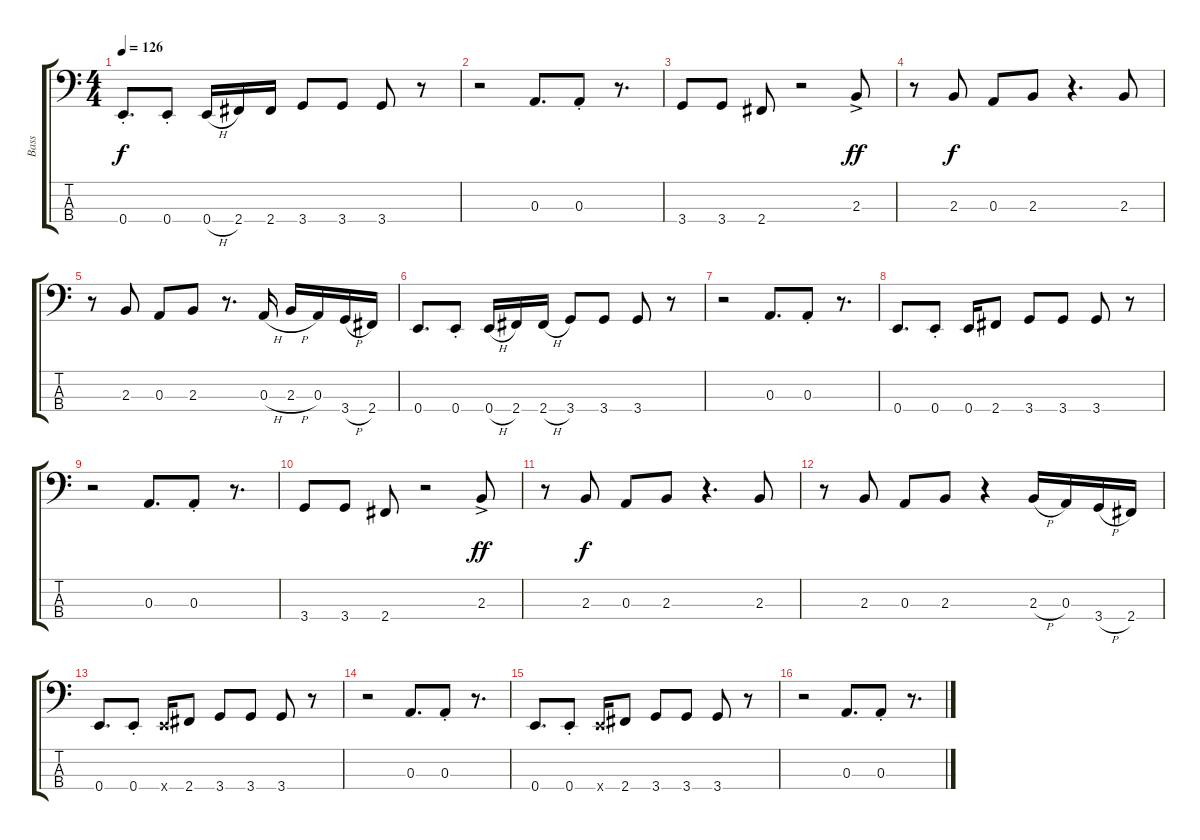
\track ("Bass" "Bass") {instrument slapbass1}
\staff {score tabs}
\tuning (G2 D2 A1 E1) {hide}
\ts (4 4)
\tempo 126
\clef f4
\ks c
0.4{st}.8{d dy f} 0.4{st}.8 0.4{h}.16 2.4.16 2.4.16 3.4.8 3.4.8 3.4.8 r.8 |
r.2 0.3.8{d} 0.3{st}.8 r.8{d} |
3.4.8 3.4.8 2.4.8 r.2 2.3{ac}.8{dy ff} |
r.8 2.3.8{dy f} 0.3.8 2.3.8 r.4{d} 2.3.8 |
r.8 2.3.8 0.3.8 2.3.8 r.8{d} 0.3{h}.16 2.3{h}.16 0.3.16 3.4{h}.16 2.4.16 |
0.4.8{d} 0.4{st}.8 0.4{h}.16 2.4.16 2.4{h}.16 3.4.8 3.4.8 3.4.8 r.8 |
r.2 0.3.8{d} 0.3{st}.8 r.8{d} |
0.4.8{d} 0.4{st}.8 0.4.16 2.4.8 3.4.8 3.4.8 3.4.8 r.8 |
r.2 0.3.8{d} 0.3{st}.8 r.8{d} |
3.4.8 3.4.8 2.4.8 r.2 2.3{ac}.8{dy ff} |
r.8 2.3.8{dy f} 0.3.8 2.3.8 r.4{d} 2.3.8 |
r.8 2.3.8 0.3.8 2.3.8 r.4 2.3{h}.16 0.3.16 3.4{h}.16 2.4.16 |
0.4.8{d} 0.4{st}.8 0.4{x}.16 2.4.8 3.4.8 3.4.8 3.4.8 r.8 |
r.2 0.3.8{d} 0.3{st}.8 r.8{d} |
0.4.8{d} 0.4{st}.8 0.4{x}.16 2.4.8 3.4.8 3.4.8 3.4.8 r.8 |
r.2 0.3.8{d} 0.3{st}.8 r.8{d}
